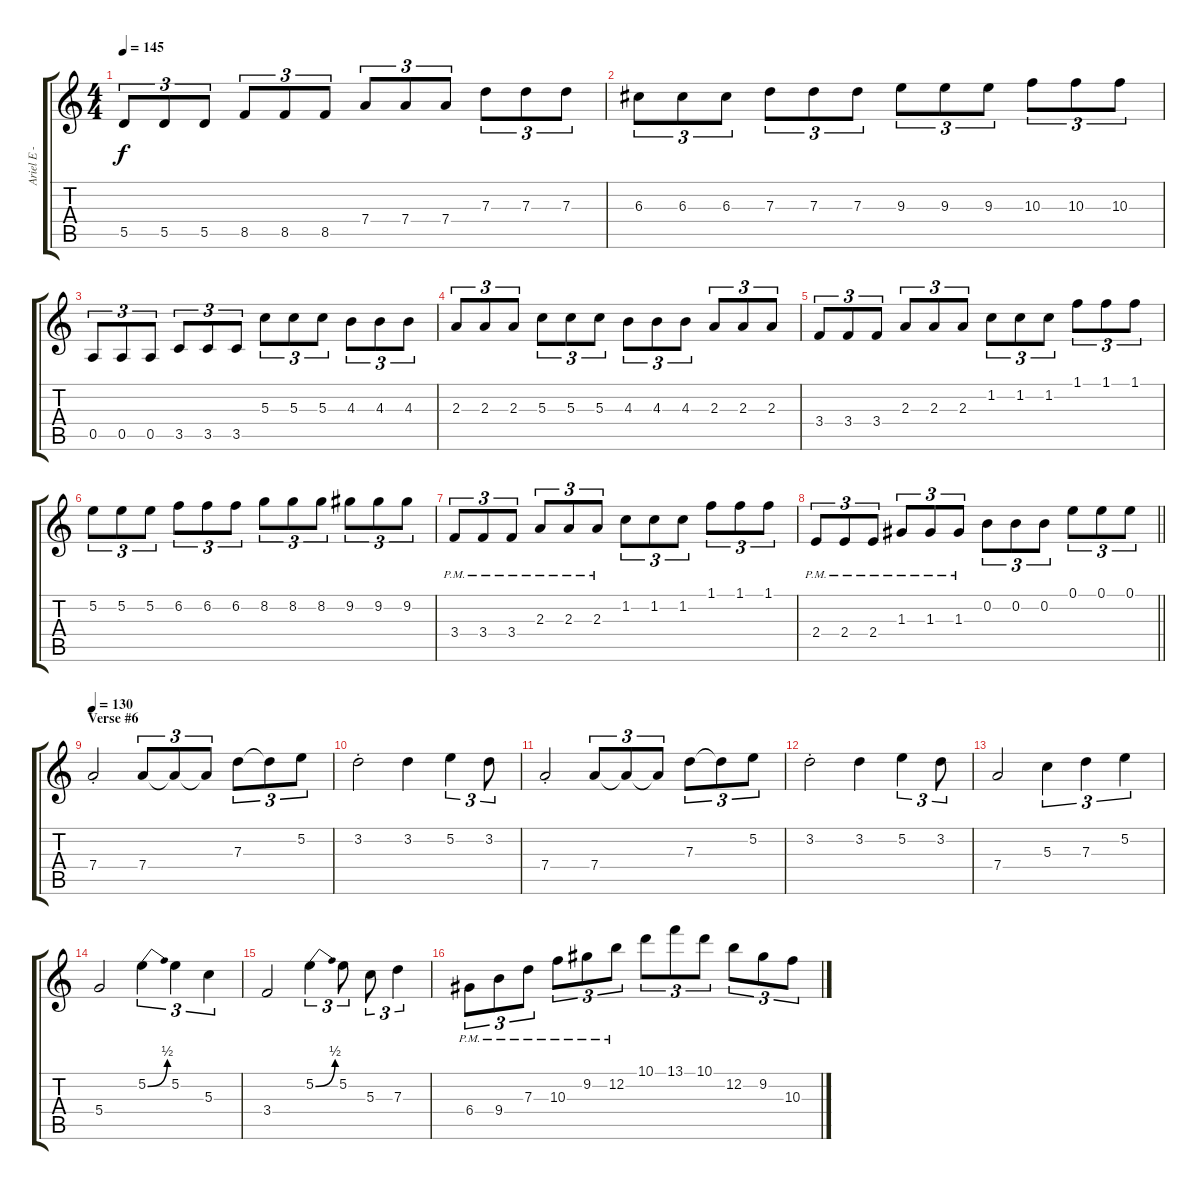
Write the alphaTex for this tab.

\track ("Ariel E - Lead Guitar" "Ariel E - ") {instrument distortionguitar}
\staff {score tabs}
\tuning (E4 B3 G3 D3 A2 E2) {hide}
\ts (4 4)
\tempo 145
\clef g2
\ks c
5.5.8{tu (3 2) dy f} 5.5.8{tu (3 2)} 5.5.8{tu (3 2)} 8.5.8{tu (3 2)} 8.5.8{tu (3 2)} 8.5.8{tu (3 2)} 7.4.8{tu (3 2)} 7.4.8{tu (3 2)} 7.4.8{tu (3 2)} 7.3.8{tu (3 2)} 7.3.8{tu (3 2)} 7.3.8{tu (3 2)} |
6.3.8{tu (3 2)} 6.3.8{tu (3 2)} 6.3.8{tu (3 2)} 7.3.8{tu (3 2)} 7.3.8{tu (3 2)} 7.3.8{tu (3 2)} 9.3.8{tu (3 2)} 9.3.8{tu (3 2)} 9.3.8{tu (3 2)} 10.3.8{tu (3 2)} 10.3.8{tu (3 2)} 10.3.8{tu (3 2)} |
0.5.8{tu (3 2)} 0.5.8{tu (3 2)} 0.5.8{tu (3 2)} 3.5.8{tu (3 2)} 3.5.8{tu (3 2)} 3.5.8{tu (3 2)} 5.3.8{tu (3 2)} 5.3.8{tu (3 2)} 5.3.8{tu (3 2)} 4.3.8{tu (3 2)} 4.3.8{tu (3 2)} 4.3.8{tu (3 2)} |
2.3.8{tu (3 2)} 2.3.8{tu (3 2)} 2.3.8{tu (3 2)} 5.3.8{tu (3 2)} 5.3.8{tu (3 2)} 5.3.8{tu (3 2)} 4.3.8{tu (3 2)} 4.3.8{tu (3 2)} 4.3.8{tu (3 2)} 2.3.8{tu (3 2)} 2.3.8{tu (3 2)} 2.3.8{tu (3 2)} |
3.4.8{tu (3 2)} 3.4.8{tu (3 2)} 3.4.8{tu (3 2)} 2.3.8{tu (3 2)} 2.3.8{tu (3 2)} 2.3.8{tu (3 2)} 1.2.8{tu (3 2)} 1.2.8{tu (3 2)} 1.2.8{tu (3 2)} 1.1.8{tu (3 2)} 1.1.8{tu (3 2)} 1.1.8{tu (3 2)} |
5.2.8{tu (3 2)} 5.2.8{tu (3 2)} 5.2.8{tu (3 2)} 6.2.8{tu (3 2)} 6.2.8{tu (3 2)} 6.2.8{tu (3 2)} 8.2.8{tu (3 2)} 8.2.8{tu (3 2)} 8.2.8{tu (3 2)} 9.2.8{tu (3 2)} 9.2.8{tu (3 2)} 9.2.8{tu (3 2)} |
3.4{pm}.8{tu (3 2)} 3.4{pm}.8{tu (3 2)} 3.4{pm}.8{tu (3 2)} 2.3{pm}.8{tu (3 2)} 2.3{pm}.8{tu (3 2)} 2.3{pm}.8{tu (3 2)} 1.2.8{tu (3 2)} 1.2.8{tu (3 2)} 1.2.8{tu (3 2)} 1.1.8{tu (3 2)} 1.1.8{tu (3 2)} 1.1.8{tu (3 2)} |
\barLineRight lightlight
2.4{pm}.8{tu (3 2)} 2.4{pm}.8{tu (3 2)} 2.4{pm}.8{tu (3 2)} 1.3{pm}.8{tu (3 2)} 1.3{pm}.8{tu (3 2)} 1.3{pm}.8{tu (3 2)} 0.2.8{tu (3 2)} 0.2.8{tu (3 2)} 0.2.8{tu (3 2)} 0.1.8{tu (3 2)} 0.1.8{tu (3 2)} 0.1.8{tu (3 2)} |
\section ("" "Verse #6")
\tempo 130
7.4{st}.2 7.4.8{tu (3 2)} 7.4{t}.8{tu (3 2)} 7.4{t}.8{tu (3 2)} 7.3.8{tu (3 2)} 7.3{t}.8{tu (3 2)} 5.2.8{tu (3 2)} |
3.2{st}.2 3.2.4 5.2.4{tu (3 2)} 3.2.8{tu (3 2)} |
7.4{st}.2 7.4.8{tu (3 2)} 7.4{t}.8{tu (3 2)} 7.4{t}.8{tu (3 2)} 7.3.8{tu (3 2)} 7.3{t}.8{tu (3 2)} 5.2.8{tu (3 2)} |
3.2{st}.2 3.2.4 5.2.4{tu (3 2)} 3.2.8{tu (3 2)} |
7.4.2 5.3.4{tu (3 2)} 7.3.4{tu (3 2)} 5.2.4{tu (3 2)} |
5.4.2 5.2{be (bend 0 0 60 2)}.4{tu (3 2)} 5.2.4{tu (3 2)} 5.3.4{tu (3 2)} |
3.4.2 5.2{be (bend 0 0 60 2)}.4{tu (3 2)} 5.2.8{tu (3 2)} 5.3.8{tu (3 2)} 7.3.4{tu (3 2)} |
6.4{pm}.8{tu (3 2)} 9.4{pm}.8{tu (3 2)} 7.3{pm}.8{tu (3 2)} 10.3{pm}.8{tu (3 2)} 9.2{pm}.8{tu (3 2)} 12.2{pm}.8{tu (3 2)} 10.1.8{tu (3 2)} 13.1.8{tu (3 2)} 10.1.8{tu (3 2)} 12.2.8{tu (3 2)} 9.2.8{tu (3 2)} 10.3.8{tu (3 2)}
